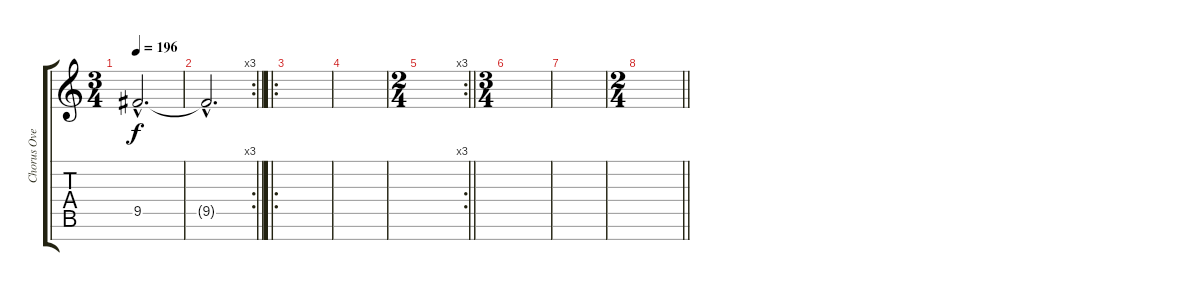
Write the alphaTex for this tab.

\track ("Chorus Overdub" "Chorus Ove") {instrument overdrivenguitar}
\staff {score tabs}
\tuning (E4 B3 G3 D3 A2 E2 B1) {hide}
\ts (3 4)
\tempo 196
\clef g2
\ks c
9.5{hac}.2{d dy f} |
\rc 3
\barLineRight lightlight
9.5{hac t}.2{d} |
\ro
|
|
\rc 3
\ts (2 4)
\barLineRight lightlight
|
\ts (3 4)
|
|
\ts (2 4)
\barLineRight lightlight
